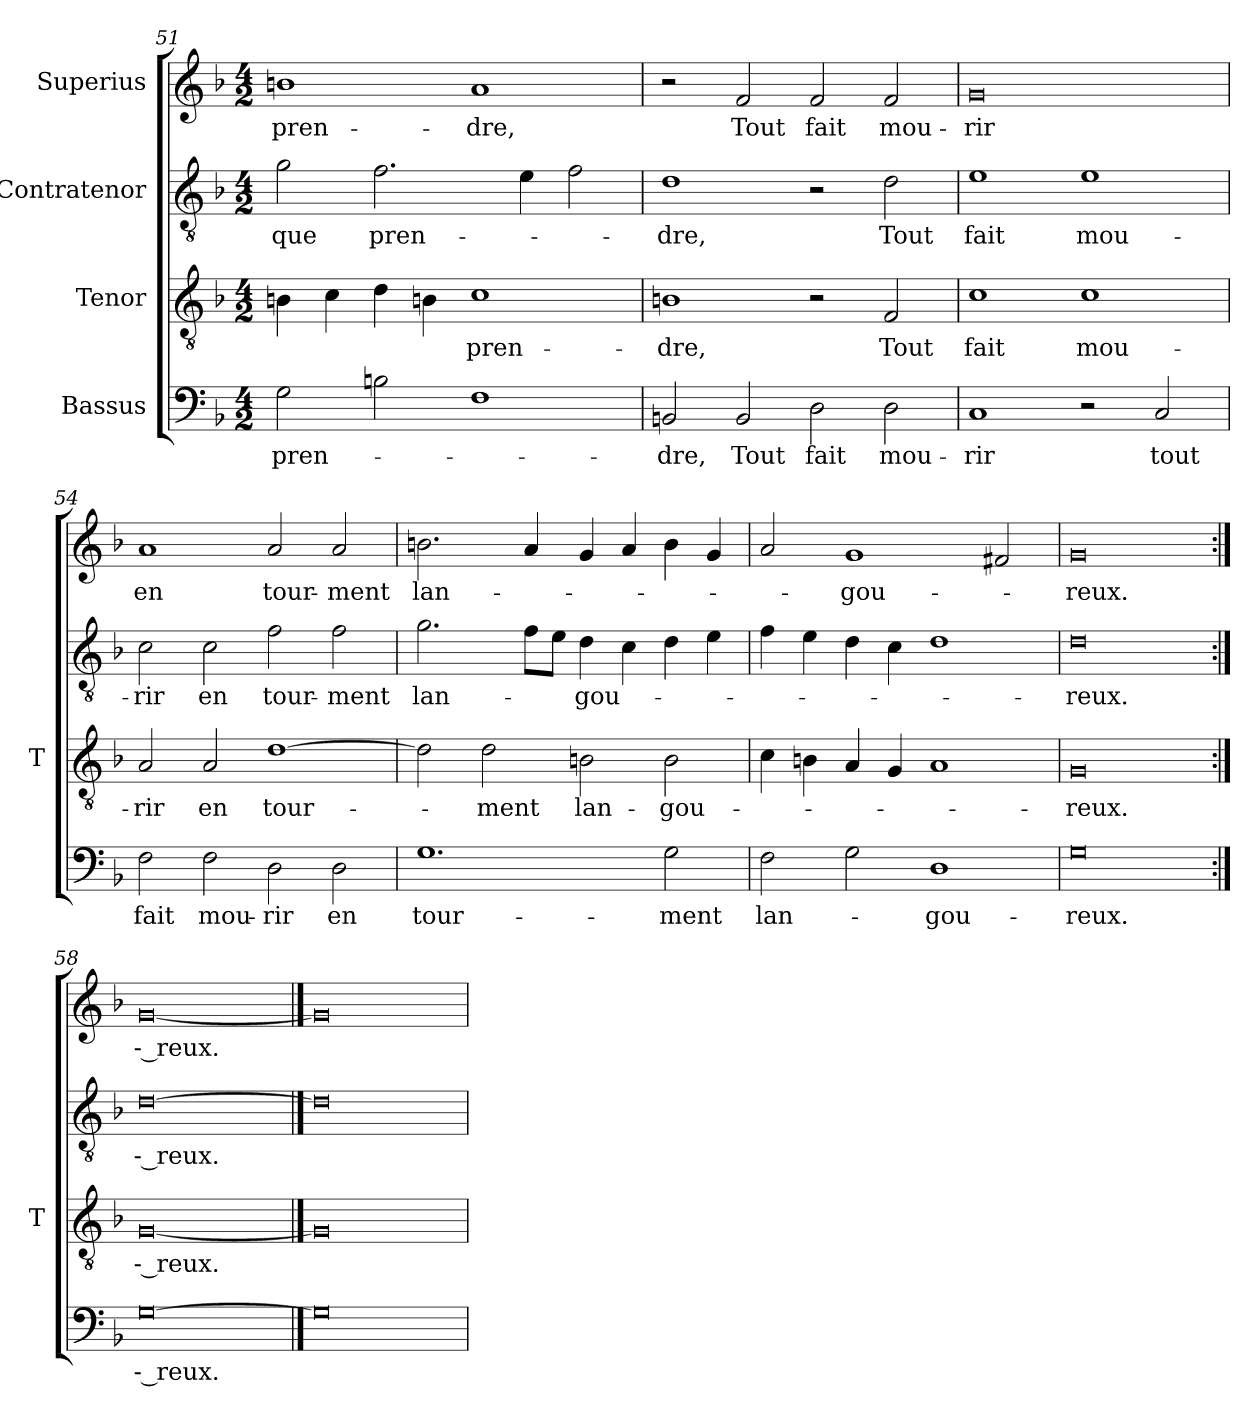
**kern	**text	**kern	**text	**kern	**text	**kern	**text
*part4	*part4	*part3	*part3	*part2	*part2	*part1	*part1
*staff4	*staff4	*staff3	*staff3	*staff2	*staff2	*staff1	*staff1
*I"Bassus	*	*I"Tenor	*	*I"Contratenor	*	*I"Superius	*
*	*	*I'T	*	*	*	*	*
*clefF4	*	*clefGv2	*	*clefGv2	*	*clefG2	*
*k[b-]	*	*k[b-]	*	*k[b-]	*	*k[b-]	*
*M4/2	*	*M4/2	*	*M4/2	*	*M4/2	*
=51	=51	=51	=51	=51	=51	=51	=51
2G	pren-	4Bn	.	2g	-que	1b	pren-
.	.	4c	.	.	.	.	.
2Bn	.	4d	.	2.f	pren-	.	.
.	.	4Bn	.	.	.	.	.
1F	.	1c	pren-	.	.	1a	-dre,
.	.	.	.	4e	.	.	.
.	.	.	.	2f	.	.	.
=52	=52	=52	=52	=52	=52	=52	=52
2BBn	-dre,	1Bn	-dre,	1d	-dre,	2r	.
2BB	-Tout	.	.	.	.	2f	-Tout
2D	-fait	2r	.	2r	.	2f	-fait
2D	mou-	2F	-Tout	2d	-Tout	2f	mou-
=53	=53	=53	=53	=53	=53	=53	=53
1C	-rir	1c	-fait	1e	-fait	0g	-rir
2r	.	1c	mou-	1e	mou-	.	.
2C	-tout	.	.	.	.	.	.
=54	=54	=54	=54	=54	=54	=54	=54
2F	-fait	2A	-rir	2c	-rir	1a	-en
2F	mou-	2A	-en	2c	-en	.	.
2D	-rir	[1d	tour-	2f	tour-	2a	tour-
2D	-en	.	.	2f	-ment	2a	-ment
=55	=55	=55	=55	=55	=55	=55	=55
1.G	tour-	2d]	.	2.g	lan-	2.b	lan-
.	.	2d	-ment	.	.	.	.
.	.	.	.	8fL	.	4a	.
.	.	.	.	8eJ	.	.	.
.	.	2Bn	lan-	4d	gou-	4g	.
.	.	.	.	4c	.	4a	.
2G	-ment	2B	gou-	4d	.	4b	.
.	.	.	.	4e	.	4g	.
=56	=56	=56	=56	=56	=56	=56	=56
2F	lan-	4c	.	4f	.	2a	.
.	.	4Bn	.	4e	.	.	.
2G	.	4A	.	4d	.	1g	gou-
.	.	4G	.	4c	.	.	.
1D	gou-	1A	.	1d	.	.	.
.	.	.	.	.	.	2f#X	.
=57	=57	=57	=57	=57	=57	=57	=57
0G	-reux.	0G	-reux.	0d	-reux.	0g	-reux.
=58:|!	=58:|!	=58:|!	=58:|!	=58:|!	=58:|!	=58:|!	=58:|!
[0G	-- reux.	[0G	-- reux.	[0d	-- reux.	[0g	-- reux.
==59	==59	==59	==59	==59	==59	==59	==59
0G]	.	0G]	.	0d]	.	0g]	.
=	=	=	=	=	=	=	=
*-	*-	*-	*-	*-	*-	*-	*-
